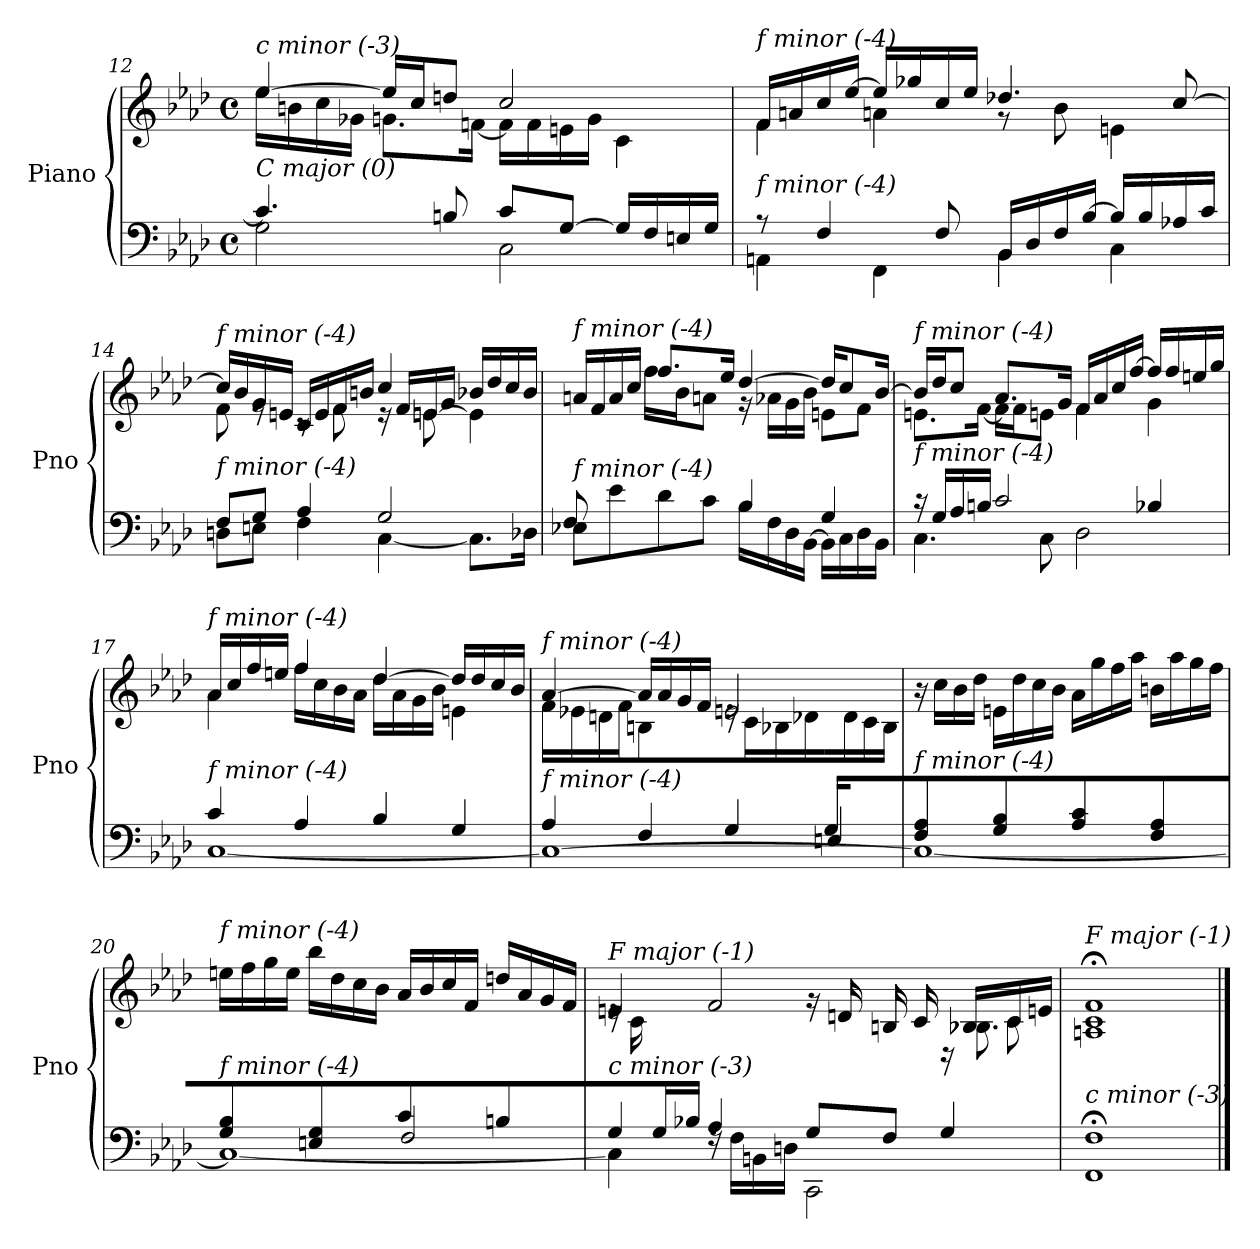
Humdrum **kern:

**kern	**kern
*part1	*part1
*staff2	*staff1
*I"Piano	*
*I'Pno	*
!!LO:LB:g=z
*clefF4	*clefG2
*k[b-e-a-d-]	*k[b-e-a-d-]
*M4/4	*M4/4
*met(c)	*met(c)
=12	=12
*^	*^
!	!	!LO:TX:i:t=c minor (-3)	!
!LO:TX:i:t=C major (0)	!	!	!
4.c/]	2G\	[4ee-/	16ee-\LL
.	.	.	16bn\
.	.	.	16cc\
.	.	.	16g-Xi\JJ
.	.	16ee-/LL]	8.g\L
.	.	16cc/J	.
8Bn/	.	8ddn/J	.
.	.	.	[16fn\Jk
8c/L	2C\	2cc/	16f\LL]
.	.	.	16f\
[8G/J	.	.	16en\
.	.	.	16g\JJ
16G/LL]	.	.	4c\
16F/	.	.	.
16En/	.	.	.
16G/JJ	.	.	.
=13	=13	=13	=13
!	!	!LO:TX:i:t=f minor (-4)	!
!LO:TX:i:t=f minor (-4)	!	!	!
8r	4AAn\	16f/LL	4f\
.	.	16an/	.
4F/	.	16cc/	.
.	.	[16ee-/JJ	.
.	4FF\	16ee-/LL]	4an\
.	.	16gg-X/	.
8F/	.	16cc/	.
.	.	16ee-/JJ	.
16BB-/LL	4BB-\	4.dd-X/	8r
16D-/	.	.	.
16F/	.	.	8b-\
[16B-/JJ	.	.	.
16B-/LL]	4C\	.	4en\
16B-/	.	.	.
16A-X/	.	[8cc/	.
16c/JJ	.	.	.
!!LO:LB:g=z
=14	=14	=14	=14
*^	*^	*	*^
!	!	!	!	!LO:TX:i:t=f minor (-4)	!	!
!LO:TX:i:t=f minor (-4)	!	!	!	!	!	!
2.ryy	2ryy	8F/L	8Dn\L	16cc/LL]	8f\	2ryy
.	.	.	.	16b-/	.	.
.	.	8G/J	8En\J	16g/	8re	.
.	.	.	.	16en/JJ	.	.
.	.	4A-/	4F\	16c/LL	8rc	.
.	.	.	.	16e/	.	.
.	.	.	.	16f/	8f\	.
.	.	.	.	16bn/JJ	.	.
.	8ryy	2G/	[4C\	4cc/	16r	8ryy
.	.	.	.	.	16f/LL	.
.	4.ryy	.	.	.	16en/	[8en\
.	.	.	.	.	16g/JJ	.
4ryy	.	.	8.C\L]	16b-X/LL	4ryy	4e\]
.	.	.	.	16dd-/	.	.
.	.	.	.	16cc/	.	.
.	.	.	16D-X\Jk	16b-/JJ	.	.
=15	=15	=15	=15	=15	=15	=15
!	!	!	!	!LO:TX:i:t=f minor (-4)	!	!
!LO:TX:i:t=f minor (-4)	!	!	!	!	!	!
*	*	*v	*v	*	*	*
4ryy	8E-X\L	8F/	16an/LL	4ryy	8ryy
.	.	.	16f/	.	.
.	8e-\	4.ryy	16a/	.	4.ryy
.	.	.	16cc/JJ	.	.
2.ryy	8d-\	.	8.ff/L	16ff\LL	.
.	.	.	.	16b-\J	.
.	8c\J	.	.	8an\J	.
.	.	.	16ee-/Jk	.	.
.	4B-/	16B-\LL	[4dd-/	16r	2ryy
.	.	16F\	.	16a-X\LL	.
.	.	16D-\	.	16g\	.
.	.	[16BB-\JJ	.	16b-\JJ	.
.	4G/	16BB-\LL]	16dd-/KL]	8en\L	.
.	.	16C\	8cc/	.	.
.	.	16D-\	.	8f\J	.
.	.	16BB-\JJ	[16b-/Jk	.	.
*	*	*	*	*v	*v
!!LO:LB:g=z
=16	=16	=16	=16	=16
!	!	!	!LO:TX:i:t=f minor (-4)	!
!LO:TX:i:t=f minor (-4)	!	!	!	!
*	*v	*v	*	*
16r	4.C\	16b-/LL]	8.en\L
16G/LL	.	16dd-/J	.
16A-/	.	8cc/J	.
16Bn/JJ	.	.	[16f\Jk
2c/	.	8.a-/L	16f\LL]
.	.	.	16f\J
.	8C\	.	8en\J
.	.	16g/Jk	.
.	2D-\	16f/LL	4f\
.	.	16a-/	.
.	.	16cc/	.
.	.	[16ff/JJ	.
4B-X/	.	16ff/LL]	4g\
.	.	16ff/	.
.	.	16een/	.
.	.	16gg/JJ	.
=17	=17	=17	=17
!	!	!LO:TX:i:t=f minor (-4)	!
!LO:TX:i:t=f minor (-4)	!	!	!
4c/	[1C	16a-/LL	4a-\
.	.	16cc/	.
.	.	16ff/	.
.	.	16een/JJ	.
4A-/	.	4ff/	16ff\LL
.	.	.	16cc\
.	.	.	16b-\
.	.	.	16a-\JJ
4B-/	.	[4dd-/	16dd-\LL
.	.	.	16a-\
.	.	.	16g\
.	.	.	16b-\JJ
4G/	.	16dd-/LL]	4en\
.	.	16dd-/	.
.	.	16cc/	.
.	.	16b-/JJ	.
!!LO:PB:g=z	!!
=18	=18	=18	=18
*	*^	*	*
!	!	!	!LO:TX:i:t=f minor (-4)	!
!LO:TX:i:t=f minor (-4)	!	!	!	!
2.ryy	4A-/	1C_	[4a-/	16f\LL
.	.	.	.	16e-X\
.	.	.	.	16dn\
.	.	.	.	16f\JJ
.	4F/	.	16a-/LL]	4Bn\
.	.	.	16a-/	.
.	.	.	16g/	.
.	.	.	16f/JJ	.
.	4G/	.	2en/	16re
.	.	.	.	16c\LL
.	.	.	.	16B-X\
.	.	.	.	16d-X\JJ
16G/LL	4En/	.	.	16ryy
8.ryy	.	.	.	16d-\
.	.	.	.	16c\
.	.	.	.	16B-\JJ
*	*v	*v	*	*
=19	=19	=19	=19
!	!	!LO:TX:i:t=f minor (-4)	!
!LO:TX:i:t=f minor (-4)	!	!	!
*	*	*v	*v
4F/ 4A-/	1C_	16r
.	.	16cc\LL
.	.	16b-\
.	.	16dd-\JJ
4G/ 4B-/	.	16en\LL
.	.	16dd-\
.	.	16cc\
.	.	16b-\JJ
4A-/ 4c/	.	16a-\LL
.	.	16gg\
.	.	16ff\
.	.	16aa-\JJ
4F/ 4A-/	.	16bn\LL
.	.	16aa-\
.	.	16gg\
.	.	16ff\JJ
!!LO:LB:g=z
=20	=20	=20
*	*^	*^
!	!	!	!LO:TX:i:t=f minor (-4)	!
!LO:TX:i:t=f minor (-4)	!	!	!	!
4G/ 4B-/	1C_	2ryy	16een\LL	2ryy
.	.	.	16ff\	.
.	.	.	16gg\	.
.	.	.	16ee\JJ	.
4En/ 4G/	.	.	16bb-\LL	.
.	.	.	16dd-\	.
.	.	.	16cc\	.
.	.	.	16b-\JJ	.
4c/	.	2F/	16a-/LL	2ryy
.	.	.	16b-/	.
.	.	.	16cc/	.
.	.	.	16f/JJ	.
4Bn/	.	.	16ddn/LL	.
.	.	.	16a-/	.
.	.	.	16g/	.
.	.	.	16f/JJ	.
=21	=21	=21	=21	=21
*	*	*^	*	*^
!	!	!	!	!LO:TX:i:t=F major (-1)	!	!
!LO:TX:i:t=c minor (-3)	!	!	!	!	!	!
8ryy	2..ryy	4G/	4C\]	4en/	16re	2..ryy
.	.	.	.	.	16c\LL	.
16G/	.	.	.	.	8ryy	.
16B-X/JJ	.	.	.	.	.	.
4ryy	.	4A-/	16rF	2f/	4ryy	.
.	.	.	16F\LL	.	.	.
.	.	.	16BBn\	.	.	.
.	.	.	16Dn\JJ	.	.	.
4ryy	.	8G/L	2CC\	.	16rg	.
.	.	.	.	.	16dn/LL	.
.	.	8F/J	.	.	16Bn/	.
.	.	.	.	.	16c/JJ	.
16ryy	.	4G/	.	16rD	16ryy	.
8.ryy	.	.	.	16B-X/LL	8.B-X\	.
.	8ryy	.	.	16c/	.	8c\
.	.	.	.	16en/JJ	.	.
*v	*v	*v	*v	*	*	*
*	*v	*v	*v
=22	=22
!	!LO:TX:i:t=F major (-1)
!LO:TX:i:t=c minor (-3)	!
1FF; 1F;	1An;< 1c;< 1f;<
==	==
*-	*-
